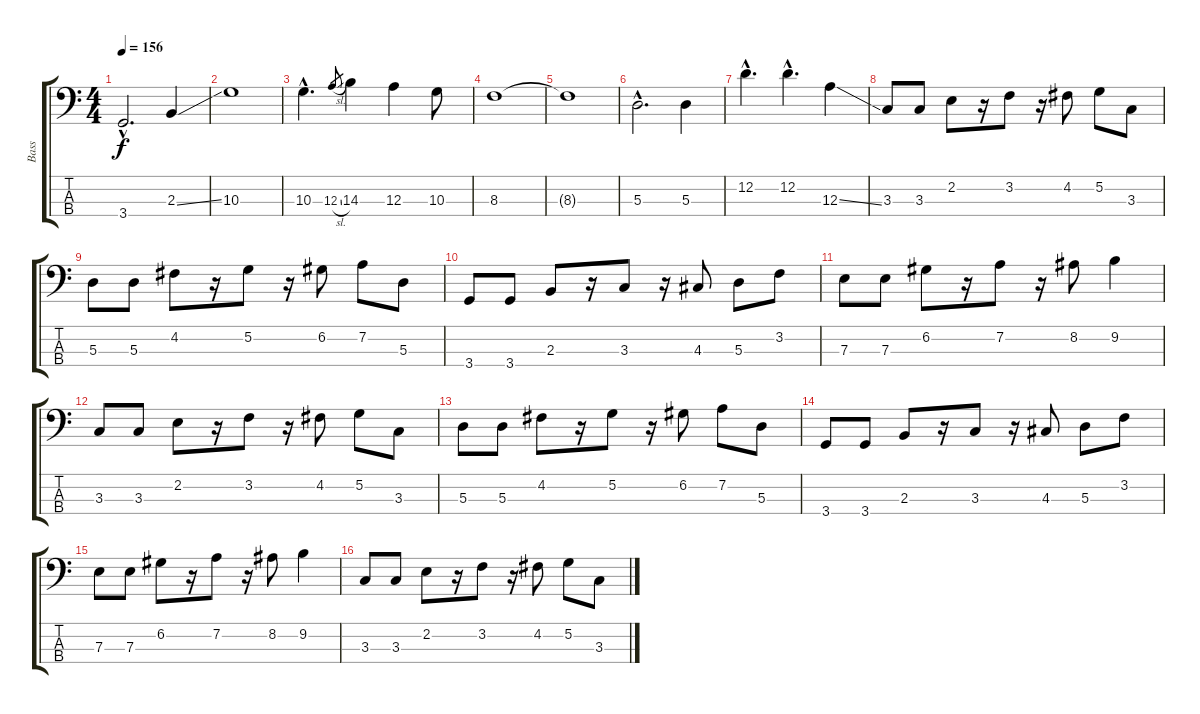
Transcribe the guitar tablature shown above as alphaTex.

\track ("Bass" "Bass") {instrument electricbassfinger}
\staff {score tabs}
\tuning (G2 D2 A1 E1) {hide}
\ts (4 4)
\tempo 156
\clef f4
\ks c
3.4{hac t}.2{d dy f} 2.3{ss}.4 |
10.3.1 |
10.3{hac}.4{d} 12.3{sl}.8{gr} 14.3.4 12.3.4 10.3.8 |
8.3.1 |
8.3{t}.1 |
5.3{hac}.2{d} 5.3.4 |
12.2{hac}.4{d} 12.2{hac}.4{d} 12.3{ss}.4 |
3.3.8 3.3.8 2.2.8 r.16 3.2.8 r.16 4.2.8 5.2.8 3.3.8 |
5.3.8 5.3.8 4.2.8 r.16 5.2.8 r.16 6.2.8 7.2.8 5.3.8 |
3.4.8 3.4.8 2.3.8 r.16 3.3.8 r.16 4.3.8 5.3.8 3.2.8 |
7.3.8 7.3.8 6.2.8 r.16 7.2.8 r.16 8.2.8 9.2.4 |
3.3.8 3.3.8 2.2.8 r.16 3.2.8 r.16 4.2.8 5.2.8 3.3.8 |
5.3.8 5.3.8 4.2.8 r.16 5.2.8 r.16 6.2.8 7.2.8 5.3.8 |
3.4.8 3.4.8 2.3.8 r.16 3.3.8 r.16 4.3.8 5.3.8 3.2.8 |
7.3.8 7.3.8 6.2.8 r.16 7.2.8 r.16 8.2.8 9.2.4 |
3.3.8 3.3.8 2.2.8 r.16 3.2.8 r.16 4.2.8 5.2.8 3.3.8
